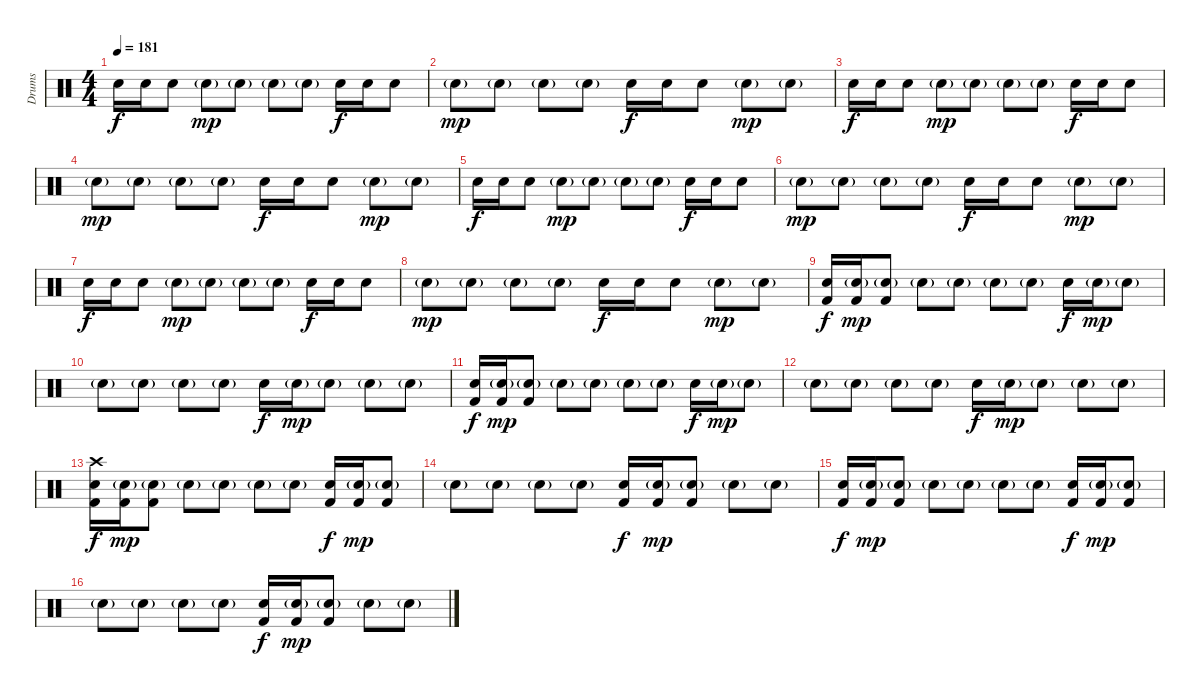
\track ("Drums" "Drums") {instrument percussion}
\staff {score}
\articulation defaults
\ts (4 4)
\tempo 181
\clef neutral
\ks c "Electric Snare (hit)".16{dy f volume 0} "Electric Snare (hit)".16{volume 7} "Electric Snare (hit)".8 "Electric Snare (hit)"{g}.8{dy mp} "Electric Snare (hit)"{g}.8 "Electric Snare (hit)"{g}.8 "Electric Snare (hit)"{g}.8 "Electric Snare (hit)".16{dy f} "Electric Snare (hit)".16 "Electric Snare (hit)".8
|
"Electric Snare (hit)"{g}.8{dy mp} "Electric Snare (hit)"{g}.8 "Electric Snare (hit)"{g}.8 "Electric Snare (hit)"{g}.8 "Electric Snare (hit)".16{dy f} "Electric Snare (hit)".16 "Electric Snare (hit)".8 "Electric Snare (hit)"{g}.8{dy mp} "Electric Snare (hit)"{g}.8 |
"Electric Snare (hit)".16{dy f} "Electric Snare (hit)".16 "Electric Snare (hit)".8 "Electric Snare (hit)"{g}.8{dy mp} "Electric Snare (hit)"{g}.8 "Electric Snare (hit)"{g}.8 "Electric Snare (hit)"{g}.8 "Electric Snare (hit)".16{dy f} "Electric Snare (hit)".16 "Electric Snare (hit)".8 |
"Electric Snare (hit)"{g}.8{dy mp} "Electric Snare (hit)"{g}.8 "Electric Snare (hit)"{g}.8 "Electric Snare (hit)"{g}.8 "Electric Snare (hit)".16{dy f} "Electric Snare (hit)".16 "Electric Snare (hit)".8 "Electric Snare (hit)"{g}.8{dy mp} "Electric Snare (hit)"{g}.8 |
"Electric Snare (hit)".16{dy f volume 13} "Electric Snare (hit)".16 "Electric Snare (hit)".8 "Electric Snare (hit)"{g}.8{dy mp} "Electric Snare (hit)"{g}.8 "Electric Snare (hit)"{g}.8 "Electric Snare (hit)"{g}.8 "Electric Snare (hit)".16{dy f} "Electric Snare (hit)".16 "Electric Snare (hit)".8 |
"Electric Snare (hit)"{g}.8{dy mp} "Electric Snare (hit)"{g}.8 "Electric Snare (hit)"{g}.8 "Electric Snare (hit)"{g}.8 "Electric Snare (hit)".16{dy f} "Electric Snare (hit)".16 "Electric Snare (hit)".8 "Electric Snare (hit)"{g}.8{dy mp} "Electric Snare (hit)"{g}.8 |
"Electric Snare (hit)".16{dy f} "Electric Snare (hit)".16 "Electric Snare (hit)".8 "Electric Snare (hit)"{g}.8{dy mp} "Electric Snare (hit)"{g}.8 "Electric Snare (hit)"{g}.8 "Electric Snare (hit)"{g}.8 "Electric Snare (hit)".16{dy f} "Electric Snare (hit)".16 "Electric Snare (hit)".8 |
"Electric Snare (hit)"{g}.8{dy mp} "Electric Snare (hit)"{g}.8 "Electric Snare (hit)"{g}.8 "Electric Snare (hit)"{g}.8 "Electric Snare (hit)".16{dy f} "Electric Snare (hit)".16 "Electric Snare (hit)".8 "Electric Snare (hit)"{g}.8{dy mp} "Electric Snare (hit)"{g}.8 |
("Electric Snare (hit)" "Kick (hit) 2").16{dy f} ("Electric Snare (hit)"{g} "Kick (hit) 2").16{dy mp} ("Electric Snare (hit)"{g} "Kick (hit) 2").8 "Electric Snare (hit)"{g}.8 "Electric Snare (hit)"{g}.8 "Electric Snare (hit)"{g}.8 "Electric Snare (hit)"{g}.8 "Electric Snare (hit)".16{dy f} "Electric Snare (hit)"{g}.16{dy mp} "Electric Snare (hit)"{g}.8 |
"Electric Snare (hit)"{g}.8 "Electric Snare (hit)"{g}.8 "Electric Snare (hit)"{g}.8 "Electric Snare (hit)"{g}.8 "Electric Snare (hit)".16{dy f} "Electric Snare (hit)"{g}.16{dy mp} "Electric Snare (hit)"{g}.8 "Electric Snare (hit)"{g}.8 "Electric Snare (hit)"{g}.8 |
("Electric Snare (hit)" "Kick (hit) 2").16{dy f} ("Electric Snare (hit)"{g} "Kick (hit) 2").16{dy mp} ("Electric Snare (hit)"{g} "Kick (hit) 2").8 "Electric Snare (hit)"{g}.8 "Electric Snare (hit)"{g}.8 "Electric Snare (hit)"{g}.8 "Electric Snare (hit)"{g}.8 "Electric Snare (hit)".16{dy f} "Electric Snare (hit)"{g}.16{dy mp} "Electric Snare (hit)"{g}.8 |
"Electric Snare (hit)"{g}.8 "Electric Snare (hit)"{g}.8 "Electric Snare (hit)"{g}.8 "Electric Snare (hit)"{g}.8 "Electric Snare (hit)".16{dy f} "Electric Snare (hit)"{g}.16{dy mp} "Electric Snare (hit)"{g}.8 "Electric Snare (hit)"{g}.8 "Electric Snare (hit)"{g}.8 |
("Crash high (hit)" "Electric Snare (hit)" "Kick (hit) 2").16{dy f} ("Electric Snare (hit)"{g} "Kick (hit) 2").16{dy mp} ("Electric Snare (hit)"{g} "Kick (hit) 2").8 "Electric Snare (hit)"{g}.8 "Electric Snare (hit)"{g}.8 "Electric Snare (hit)"{g}.8 "Electric Snare (hit)"{g}.8 ("Electric Snare (hit)" "Kick (hit) 2").16{dy f} ("Electric Snare (hit)"{g} "Kick (hit) 2").16{dy mp} ("Electric Snare (hit)"{g} "Kick (hit) 2").8 |
"Electric Snare (hit)"{g}.8 "Electric Snare (hit)"{g}.8 "Electric Snare (hit)"{g}.8 "Electric Snare (hit)"{g}.8 ("Electric Snare (hit)" "Kick (hit) 2").16{dy f} ("Electric Snare (hit)"{g} "Kick (hit) 2").16{dy mp} ("Electric Snare (hit)"{g} "Kick (hit) 2").8 "Electric Snare (hit)"{g}.8 "Electric Snare (hit)"{g}.8 |
("Electric Snare (hit)" "Kick (hit) 2").16{dy f} ("Electric Snare (hit)"{g} "Kick (hit) 2").16{dy mp} ("Electric Snare (hit)"{g} "Kick (hit) 2").8 "Electric Snare (hit)"{g}.8 "Electric Snare (hit)"{g}.8 "Electric Snare (hit)"{g}.8 "Electric Snare (hit)"{g}.8 ("Electric Snare (hit)" "Kick (hit) 2").16{dy f} ("Electric Snare (hit)"{g} "Kick (hit) 2").16{dy mp} ("Electric Snare (hit)"{g} "Kick (hit) 2").8 |
"Electric Snare (hit)"{g}.8 "Electric Snare (hit)"{g}.8 "Electric Snare (hit)"{g}.8 "Electric Snare (hit)"{g}.8 ("Electric Snare (hit)" "Kick (hit) 2").16{dy f} ("Electric Snare (hit)"{g} "Kick (hit) 2").16{dy mp} ("Electric Snare (hit)"{g} "Kick (hit) 2").8 "Electric Snare (hit)"{g}.8 "Electric Snare (hit)"{g}.8
